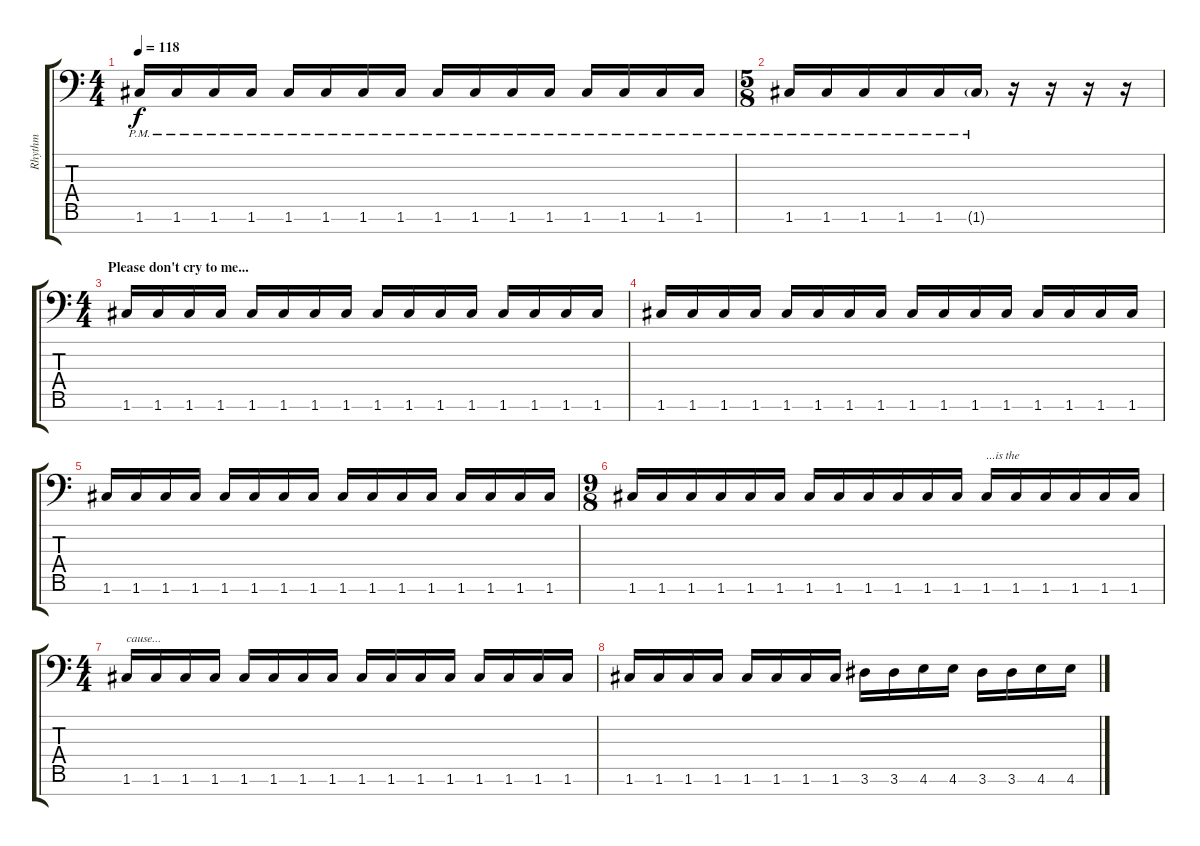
\track ("Rhythm" "Rhythm") {instrument distortionguitar}
\staff {score tabs}
\tuning (E4 C4 G3 C3 G2 C2 G1) {hide}
\ts (4 4)
\tempo 118
\clef f4
\ks c
1.6{pm}.16{dy f} 1.6{pm}.16 1.6{pm}.16 1.6{pm}.16 1.6{pm}.16 1.6{pm}.16 1.6{pm}.16 1.6{pm}.16 1.6{pm}.16 1.6{pm}.16 1.6{pm}.16 1.6{pm}.16 1.6{pm}.16 1.6{pm}.16 1.6{pm}.16 1.6{pm}.16 |
\ts (5 8)
1.6{pm}.16 1.6{pm}.16 1.6{pm}.16 1.6{pm}.16 1.6{pm}.16 1.6{g pm}.16 r.16 r.16 r.16 r.16 |
\ts (4 4)
\section ("" "Please don't cry to me...")
1.6.16 1.6.16 1.6.16 1.6.16 1.6.16 1.6.16 1.6.16 1.6.16 1.6.16 1.6.16 1.6.16 1.6.16 1.6.16 1.6.16 1.6.16 1.6.16 |
1.6.16 1.6.16 1.6.16 1.6.16 1.6.16 1.6.16 1.6.16 1.6.16 1.6.16 1.6.16 1.6.16 1.6.16 1.6.16 1.6.16 1.6.16 1.6.16 |
1.6.16 1.6.16 1.6.16 1.6.16 1.6.16 1.6.16 1.6.16 1.6.16 1.6.16 1.6.16 1.6.16 1.6.16 1.6.16 1.6.16 1.6.16 1.6.16 |
\ts (9 8)
1.6.16 1.6.16 1.6.16 1.6.16 1.6.16 1.6.16 1.6.16 1.6.16 1.6.16 1.6.16 1.6.16 1.6.16 1.6.16{txt "...is the"} 1.6.16 1.6.16 1.6.16 1.6.16 1.6.16 |
\ts (4 4)
1.6.16{txt "cause..."} 1.6.16 1.6.16 1.6.16 1.6.16 1.6.16 1.6.16 1.6.16 1.6.16 1.6.16 1.6.16 1.6.16 1.6.16 1.6.16 1.6.16 1.6.16 |
1.6.16 1.6.16 1.6.16 1.6.16 1.6.16 1.6.16 1.6.16 1.6.16 3.6.16 3.6.16 4.6.16 4.6.16 3.6.16 3.6.16 4.6.16 4.6.16
